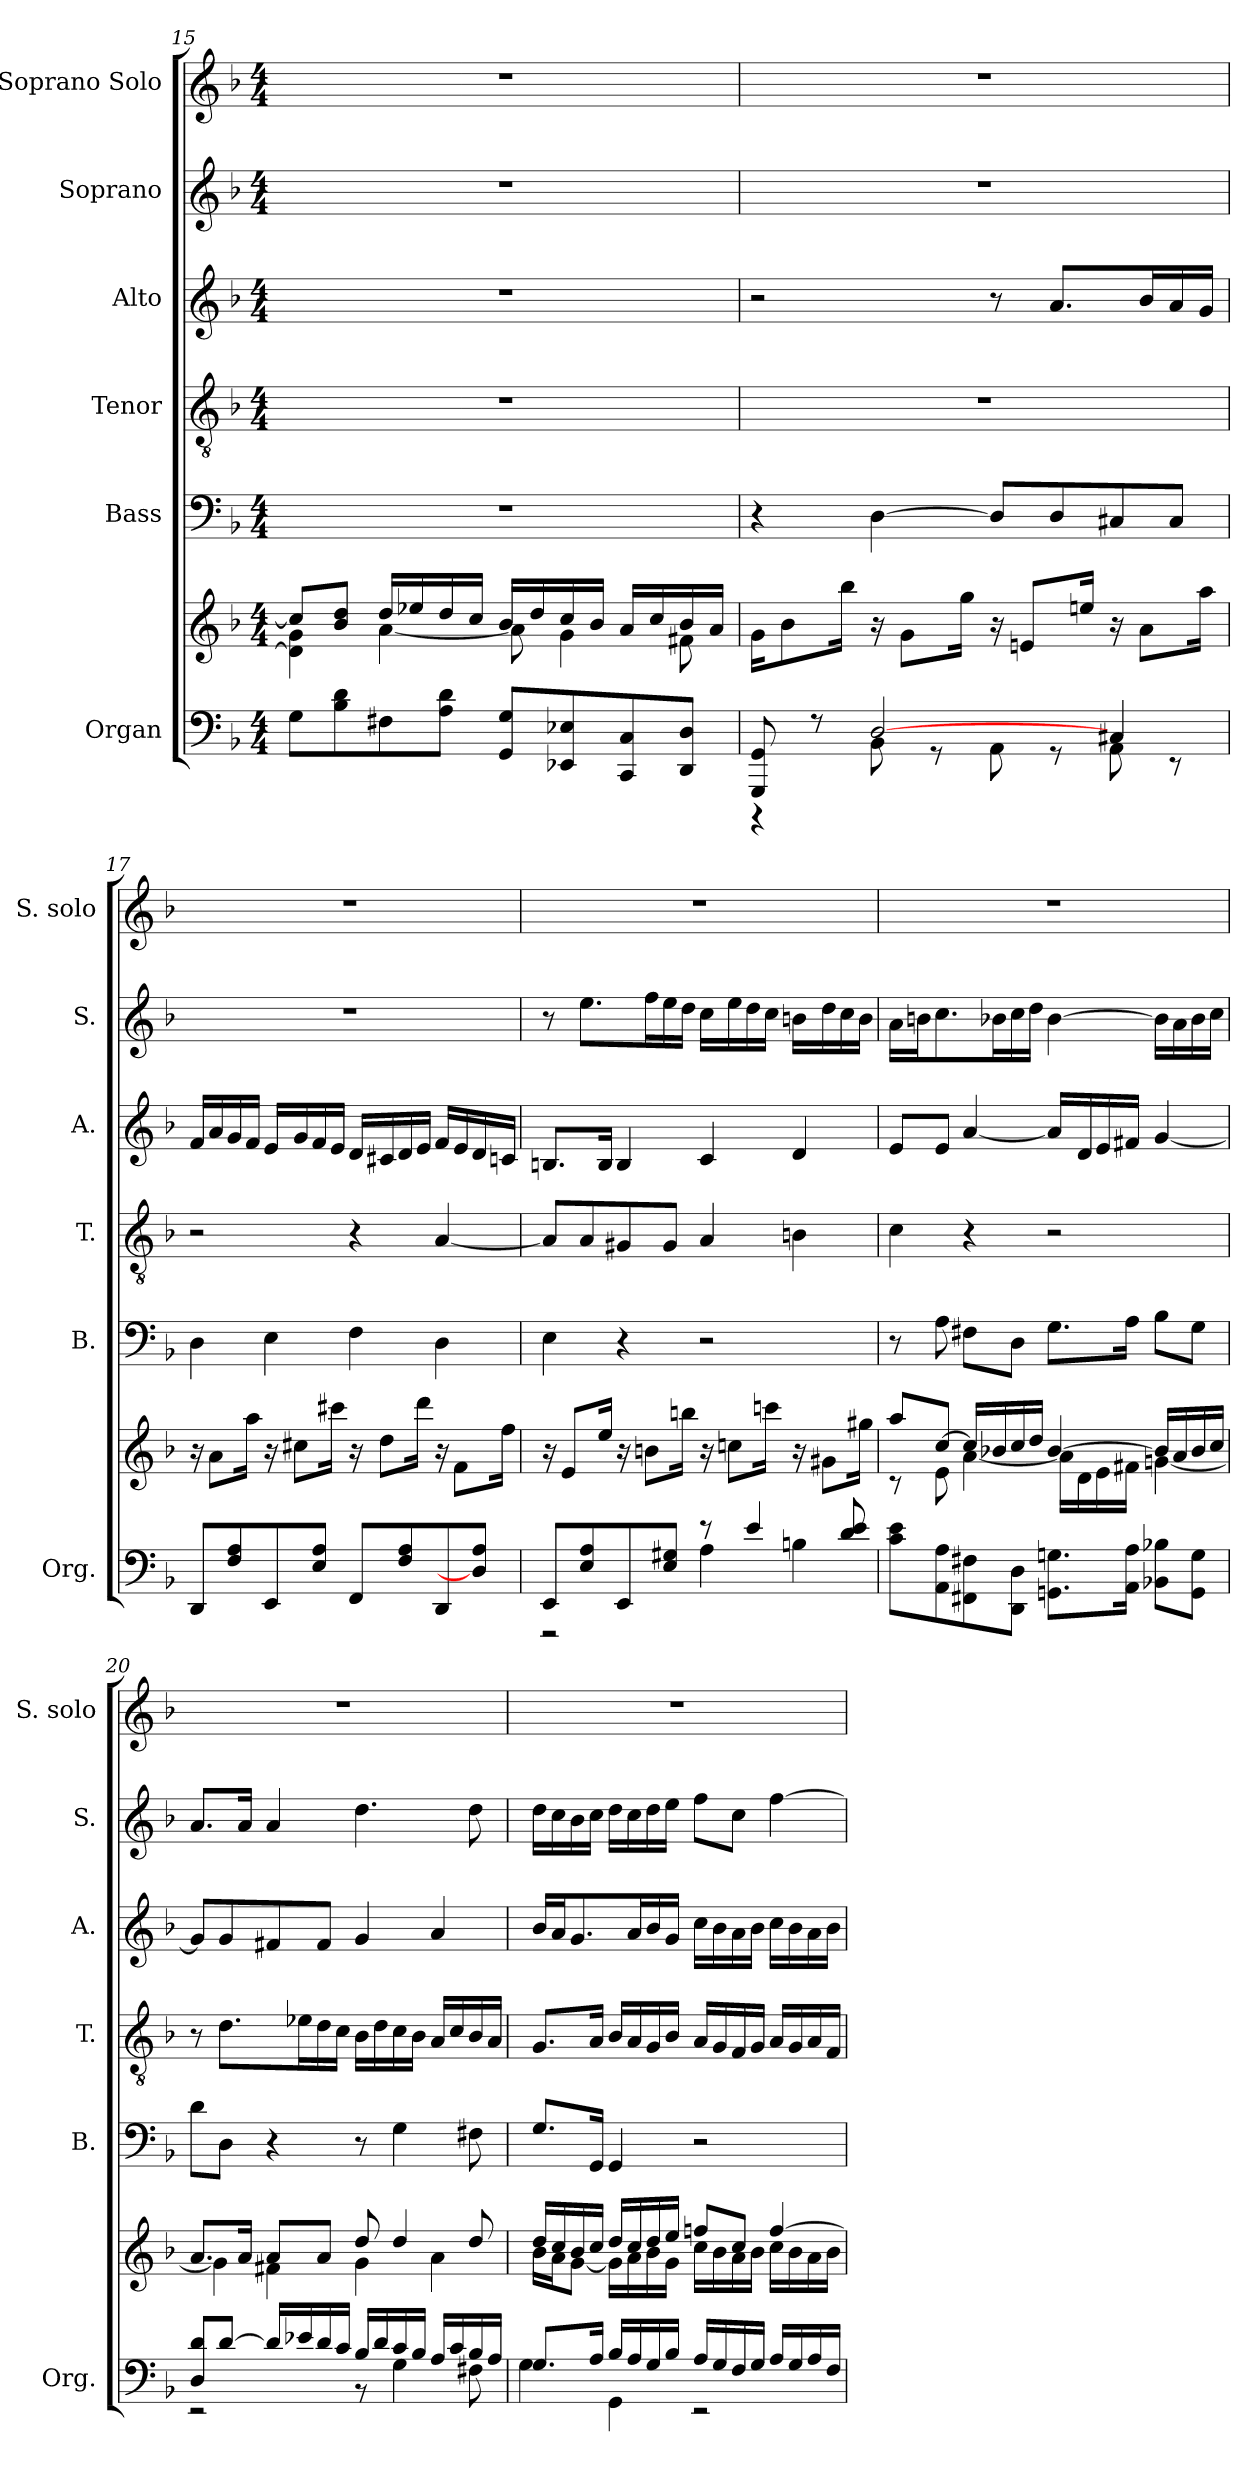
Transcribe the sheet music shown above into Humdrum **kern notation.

**kern	**kern	**kern	**kern	**kern	**kern	**kern
*part6	*part6	*part5	*part4	*part3	*part2	*part1
*staff7	*staff6	*staff5	*staff4	*staff3	*staff2	*staff1
*I"Organ	*	*I"Bass	*I"Tenor	*I"Alto	*I"Soprano	*I"Soprano Solo
*I'Org.	*	*I'B.	*I'T.	*I'A.	*I'S.	*I'S. solo
!!LO:PB:g=z
*clefF4	*clefG2	*clefF4	*clefGv2	*clefG2	*clefG2	*clefG2
*	*	*	*ITrd7c12	*	*	*
*k[b-]	*k[b-]	*k[b-]	*k[b-]	*k[b-]	*k[b-]	*k[b-]
*F:	*F:	*F:	*F:	*F:	*F:	*F:
*M4/4	*M4/4	*M4/4	*M4/4	*M4/4	*M4/4	*M4/4
=15	=15	=15	=15	=15	=15	=15
*	*^	*	*	*	*	*
8G\L	8cc/L]	4d\] 4g\	1r	1r	1r	1r	1r
8B-\ 8d\	8b-/ 8dd/J	.	.	.	.	.	.
8F#X\	16dd/LL	[4a\	.	.	.	.	.
.	16ee-X/	.	.	.	.	.	.
8A\ 8d\J	16dd/	.	.	.	.	.	.
.	16cc/JJ	.	.	.	.	.	.
8GG/ 8G/L	16b-/LL	8a\]	.	.	.	.	.
.	16dd/	.	.	.	.	.	.
8EE-X/ 8E-X/	16cc/	4g\	.	.	.	.	.
.	16b-/JJ	.	.	.	.	.	.
8CC/ 8C/	16a/LL	.	.	.	.	.	.
.	16cc/	.	.	.	.	.	.
8DD/ 8D/J	16b-/	8f#X\	.	.	.	.	.
.	16a/JJ	.	.	.	.	.	.
*	*v	*v	*	*	*	*	*
=16	=16	=16	=16	=16	=16	=16
*^	*	*	*	*	*	*
8GGG/ 8GG/	4r	16g\KL	4r	1r	2r	1r	1r
.	.	8b-\	.	.	.	.	.
8r	.	.	.	.	.	.	.
.	.	16bb-\Jk	.	.	.	.	.
[2D/	8BB-\	16r	[4D\	.	.	.	.
.	.	8g\L	.	.	.	.	.
.	8r	.	.	.	.	.	.
.	.	16gg\Jk	.	.	.	.	.
.	8AA\	16r	8D/L]	.	8r	.	.
.	.	8en/L	.	.	.	.	.
.	8r	.	8D/	.	8.a/L	.	.
.	.	16een/Jk	.	.	.	.	.
4C#X/	8AA\	16r	8C#X/	.	.	.	.
.	.	8a\L	.	.	16b-/L	.	.
.	8r	.	8C#/J	.	16a/	.	.
.	.	16aa\Jk	.	.	16g/JJ	.	.
*v	*v	*	*	*	*	*	*
=17	=17	=17	=17	=17	=17	=17
8DD/L	16r	4D\	2r	16f/LL	1r	1r
.	8a\L	.	.	16a/	.	.
8F/ 8A/	.	.	.	16g/	.	.
.	16aa\Jk	.	.	16f/JJ	.	.
8EE/	16r	4E\	.	16e/LL	.	.
.	8cc#X\L	.	.	16g/	.	.
8E/ 8A/J	.	.	.	16f/	.	.
.	16ccc#X\Jk	.	.	16e/JJ	.	.
8FF/L	16r	4F\	4r	16d/LL	.	.
.	8dd\L	.	.	16c#X/	.	.
8F/ 8A/	.	.	.	16d/	.	.
.	16ddd\Jk	.	.	16e/JJ	.	.
8DD/	16r	4D\	[4AA/	16f/LL	.	.
.	8f\L	.	.	16e/	.	.
8D/] 8A/J	.	.	.	16d/	.	.
.	16ff\Jk	.	.	16cn/JJ	.	.
!!LO:PB:g=z
=18	=18	=18	=18	=18	=18	=18
*^	*	*	*	*	*	*
8EE/L	2r	16r	4E\	8AA/L]	8.Bn/L	8r	1r
.	.	8e/L	.	.	.	.	.
8E/ 8A/	.	.	.	8AA/	.	8.ee\L	.
.	.	16ee/Jk	.	.	16B/Jk	.	.
8EE/	.	16r	4r	8GG#X/	4B/	.	.
.	.	8bn\L	.	.	.	16ff\L	.
8E/ 8G#X/J	.	.	.	8GG#/J	.	16ee\	.
.	.	16bbn\Jk	.	.	.	16dd\JJ	.
8r	4A\	16r	2r	4AA/	4c/	16cc\LL	.
.	.	8ccn\L	.	.	.	16ee\	.
4e/	.	.	.	.	.	16dd\	.
.	.	16cccn\Jk	.	.	.	16cc\JJ	.
.	4Bn\	16r	.	4BBn\	4d/	16bn\LL	.
.	.	8g#X\L	.	.	.	16dd\	.
8d/ 8e/	.	.	.	.	.	16cc\	.
.	.	16gg#X\Jk	.	.	.	16b\JJ	.
*v	*v	*	*	*	*	*	*
=19	=19	=19	=19	=19	=19	=19
*	*^	*	*	*	*	*
8c\ 8e\L	8aa/L	8r	8r	4C\	8e/L	16a\LL	1r
.	.	.	.	.	.	16bn\J	.
8AA\ 8A\	[8cc/J	8e\	8A\	.	8e/J	8.cc\	.
8FF#X\ 8F#X\	16cc/LL]	[4a\	8F#X\L	4r	[4a/	.	.
.	16b-X/	.	.	.	.	16b-X\L	.
8DD\ 8D\J	16cc/	.	8D\J	.	.	16cc\	.
.	16dd/JJ	.	.	.	.	16dd\JJ	.
8.GGn\ 8.Gn\L	[4b-/	16a\LL]	8.G\L	2r	16a/LL]	[4b-\	.
.	.	16d\	.	.	16d/	.	.
.	.	16e\	.	.	16e/	.	.
16AA\ 16A\Jk	.	16f#X\JJ	16A\Jk	.	16f#X/JJ	.	.
8BB-X\ 8B-X\L	16b-/LL]	[4gn\	8B-\L	.	[4g/	16b-\LL]	.
.	16a/	.	.	.	.	16a\	.
8GG\ 8G\J	16b-/	.	8G\J	.	.	16b-\	.
.	16cc/JJ	.	.	.	.	16cc\JJ	.
!!LO:LB:g=z
=20	=20	=20	=20	=20	=20	=20	=20
*^	*	*	*	*	*	*	*
8D/ 8d/L	2r	8.a/L	4g\]	8d\L	8r	8g/L]	8.a/L	1r
[8d/J	.	.	.	8D\J	8.D\L	8g/	.	.
.	.	16a/Jk	.	.	.	.	16a/Jk	.
16d/LL]	.	8a/L	4f#X\	4r	.	8f#X/	4a/	.
16e-X/	.	.	.	.	16E-X\L	.	.	.
16d/	.	8a/J	.	.	16D\	8f#/J	.	.
16c/JJ	.	.	.	.	16C\JJ	.	.	.
16B-/LL	8r	8dd/	4g\	8r	16BB-\LL	4g/	4.dd\	.
16d/	.	.	.	.	16D\	.	.	.
16c/	4G\	4dd/	.	4G\	16C\	.	.	.
16B-/JJ	.	.	.	.	16BB-\JJ	.	.	.
16A/LL	.	.	4a\	.	16AA/LL	4a/	.	.
16c/	.	.	.	.	16C/	.	.	.
16B-/	8F#X\	8dd/	.	8F#X\	16BB-/	.	8dd\	.
16A/JJ	.	.	.	.	16AA/JJ	.	.	.
!!LO:PB:g=z
=21	=21	=21	=21	=21	=21	=21	=21	=21
8.G/L	4G\	16dd/LL	16b-\LL	8.G/L	8.GG/L	16b-/LL	16dd\LL	1r
.	.	16cc/	16a\J	.	.	16a/J	16cc\	.
.	.	16b-/	[8g\J	.	.	8.g/	16b-\	.
16A/Jk	.	16cc/JJ	.	16GG/Jk	16AA/Jk	.	16cc\JJ	.
16B-/LL	4GG\	16dd/LL	16g\LL]	4GG/	16BB-/LL	.	16dd\LL	.
16A/	.	16cc/	16a\	.	16AA/	16a/L	16cc\	.
16G/	.	16dd/	16b-\	.	16GG/	16b-/	16dd\	.
16B-/JJ	.	16ee/JJ	16g\JJ	.	16BB-/JJ	16g/JJ	16ee\JJ	.
16A/LL	2r	8ffn/L	16cc\LL	2r	16AA/LL	16cc\LL	8ff\L	.
16G/	.	.	16b-\	.	16GG/	16b-\	.	.
16F/	.	8cc/J	16a\	.	16FF/	16a\	8cc\J	.
16G/JJ	.	.	16b-\JJ	.	16GG/JJ	16b-\JJ	.	.
16A/LL	.	[4ff/	16cc\LL	.	16AA/LL	16cc\LL	[4ff\	.
16G/	.	.	16b-\	.	16GG/	16b-\	.	.
16A/	.	.	16a\	.	16AA/	16a\	.	.
16F/JJ	.	.	16b-\JJ	.	16FF/JJ	16b-\JJ	.	.
*v	*v	*	*	*	*	*	*	*
*	*v	*v	*	*	*	*	*
=	=	=	=	=	=	=
*-	*-	*-	*-	*-	*-	*-
